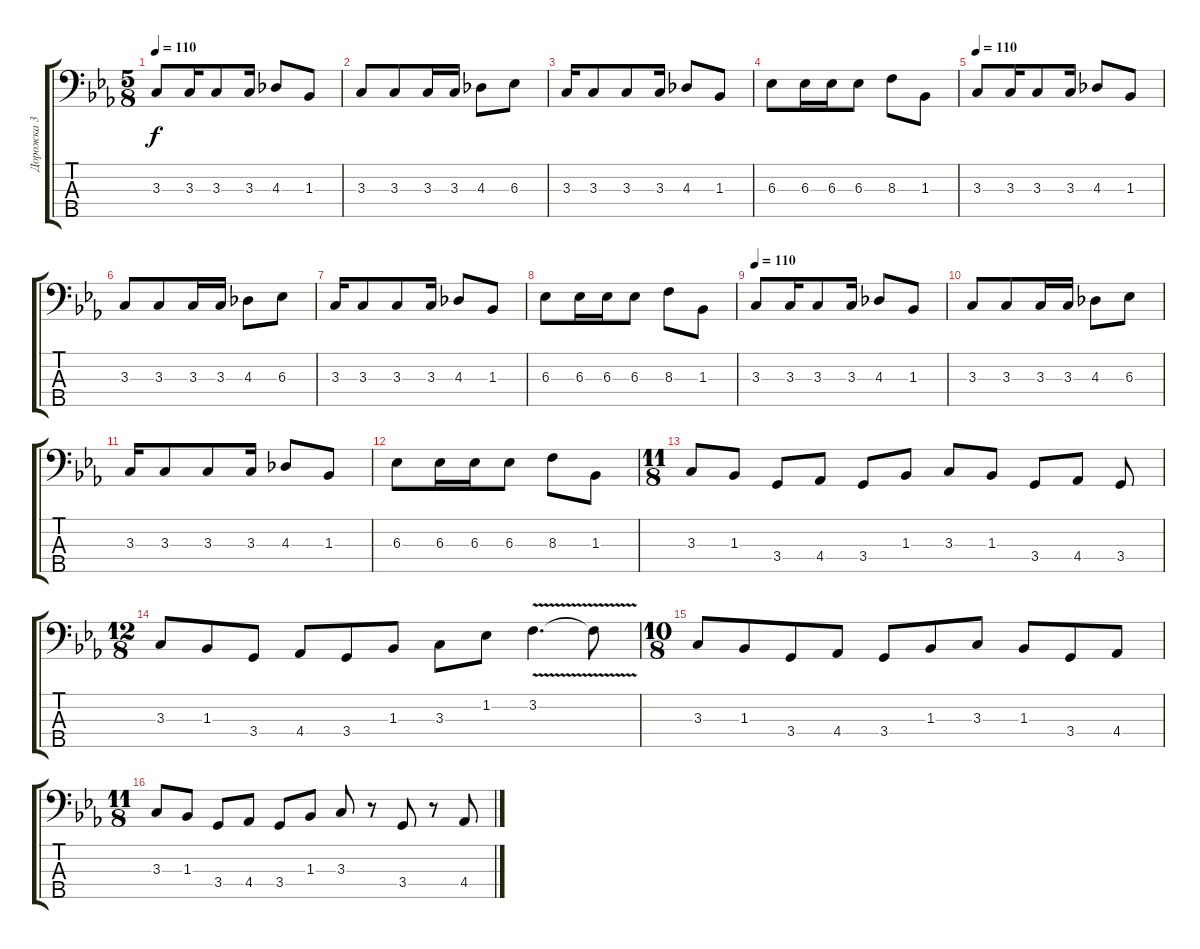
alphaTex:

\track ("Дорожка 3" "Дорожка 3") {instrument electricbassfinger}
\staff {score tabs}
\tuning (G2 D2 A1 E1 B0) {hide}
\ts (5 8)
\tempo 110
\clef f4
\ks cminor
3.3.8{dy f} 3.3.16 3.3.8 3.3.16 4.3.8 1.3.8 |
3.3.8 3.3.8 3.3.16 3.3.16 4.3.8 6.3.8 |
3.3.16 3.3.8 3.3.8 3.3.16 4.3.8 1.3.8 |
6.3.8 6.3.16 6.3.16 6.3.8 8.3.8 1.3.8 |
\tempo 110
3.3.8 3.3.16 3.3.8 3.3.16 4.3.8 1.3.8 |
3.3.8 3.3.8 3.3.16 3.3.16 4.3.8 6.3.8 |
3.3.16 3.3.8 3.3.8 3.3.16 4.3.8 1.3.8 |
6.3.8 6.3.16 6.3.16 6.3.8 8.3.8 1.3.8 |
\tempo 110
3.3.8 3.3.16 3.3.8 3.3.16 4.3.8 1.3.8 |
3.3.8 3.3.8 3.3.16 3.3.16 4.3.8 6.3.8 |
3.3.16 3.3.8 3.3.8 3.3.16 4.3.8 1.3.8 |
6.3.8 6.3.16 6.3.16 6.3.8 8.3.8 1.3.8 |
\ts (11 8)
3.3.8 1.3.8 3.4.8 4.4.8 3.4.8 1.3.8 3.3.8 1.3.8 3.4.8 4.4.8 3.4.8 |
\ts (12 8)
3.3.8 1.3.8 3.4.8 4.4.8 3.4.8 1.3.8 3.3.8 1.2.8 3.2{v}.4{d} 3.2{t}.8 |
\ts (10 8)
3.3.8 1.3.8 3.4.8 4.4.8 3.4.8 1.3.8 3.3.8 1.3.8 3.4.8 4.4.8 |
\ts (11 8)
3.3.8 1.3.8 3.4.8 4.4.8 3.4.8 1.3.8 3.3.8 r.8 3.4.8 r.8 4.4.8
